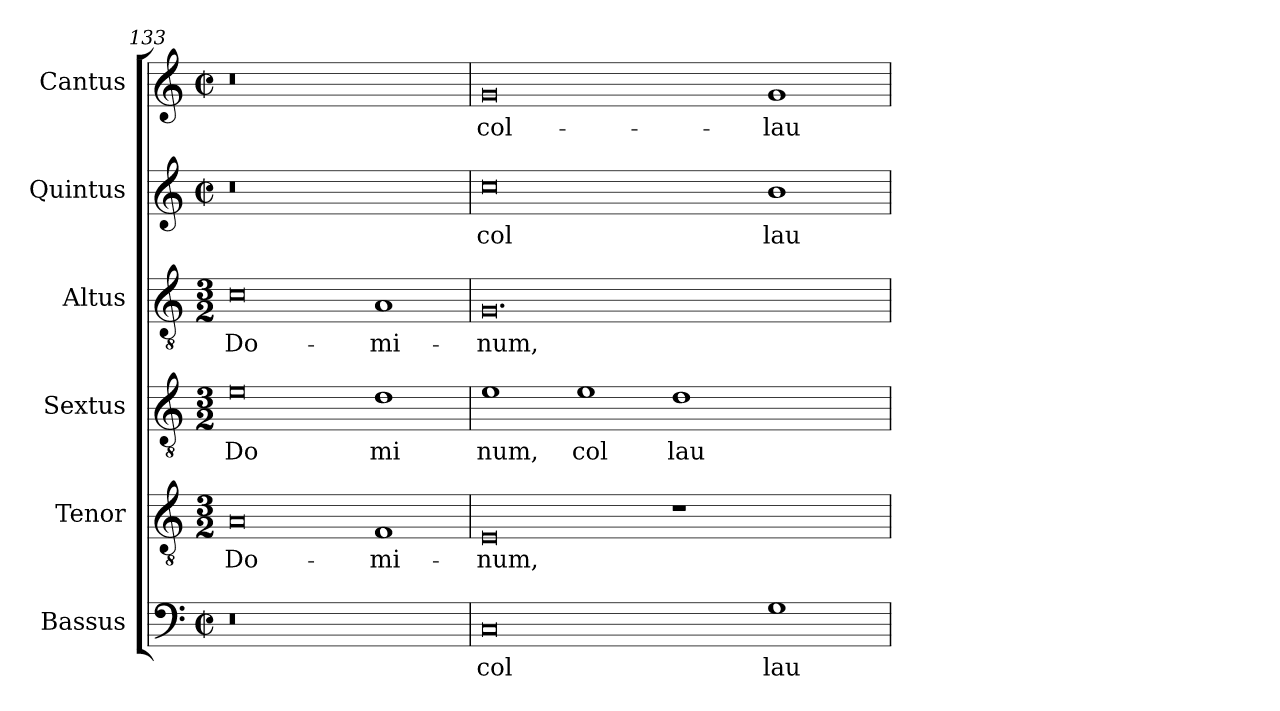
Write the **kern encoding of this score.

**kern	**text	**kern	**text	**kern	**text	**kern	**text	**kern	**text	**kern	**text
*part6	*part6	*part5	*part5	*part4	*part4	*part3	*part3	*part2	*part2	*part1	*part1
*staff6	*staff6	*staff5	*staff5	*staff4	*staff4	*staff3	*staff3	*staff2	*staff2	*staff1	*staff1
*I"Bassus	*	*I"Tenor	*	*I"Sextus	*	*I"Altus	*	*I"Quintus	*	*I"Cantus	*
*clefF4	*	*clefGv2	*	*clefGv2	*	*clefGv2	*	*clefG2	*	*clefG2	*
*M2/2	*	*M3/2	*	*M3/2	*	*M3/2	*	*M2/2	*	*M2/2	*
*met(c|)	*	*	*	*	*	*	*	*met(c|)	*	*met(c|)	*
=133	=133	=133	=133	=133	=133	=133	=133	=133	=133	=133	=133
!	!	!	!LO:LY:b:cj	!	!LO:LY:b:cj	!	!LO:LY:b:cj	!	!	!	!
0.r	.	0A	Do-	0e	Do	0c	Do-	0.r	.	0.r	.
!	!	!	!LO:LY:b:cj	!	!LO:LY:b:cj	!	!LO:LY:b:cj	!	!	!	!
.	.	1F	-mi-	1d	mi	1A	-mi-	.	.	.	.
=134	=134	=134	=134	=134	=134	=134	=134	=134	=134	=134	=134
!LO:N:vis=0	!LO:LY:b:cj	!	!LO:LY:b:cj	!	!LO:LY:b:cj	!	!LO:LY:b:cj	!LO:N:vis=0	!LO:LY:b:cj	!LO:N:vis=0	!LO:LY:b:cj
0.C	col	0E	-num,	1e	num,	0.G	-num,	0.cc	col	0.g	col-
!	!	!	!	!	!LO:LY:b:cj	!	!	!	!	!	!
.	.	.	.	1e	col	.	.	.	.	.	.
!	!	!	!	!	!LO:LY:b:cj	!	!	!	!	!	!
.	.	1r	.	1d	lau	.	.	.	.	.	.
!LO:N:vis=1	!LO:LY:b:cj	!	!	!	!	!	!	!LO:N:vis=1	!LO:LY:b:cj	!LO:N:vis=1	!LO:LY:b:cj
1.G	lau	1.ryy	.	1.ryy	.	1.ryy	.	1.b	lau	1.g	-lau-
=	=	=	=	=	=	=	=	=	=	=	=
*-	*-	*-	*-	*-	*-	*-	*-	*-	*-	*-	*-
